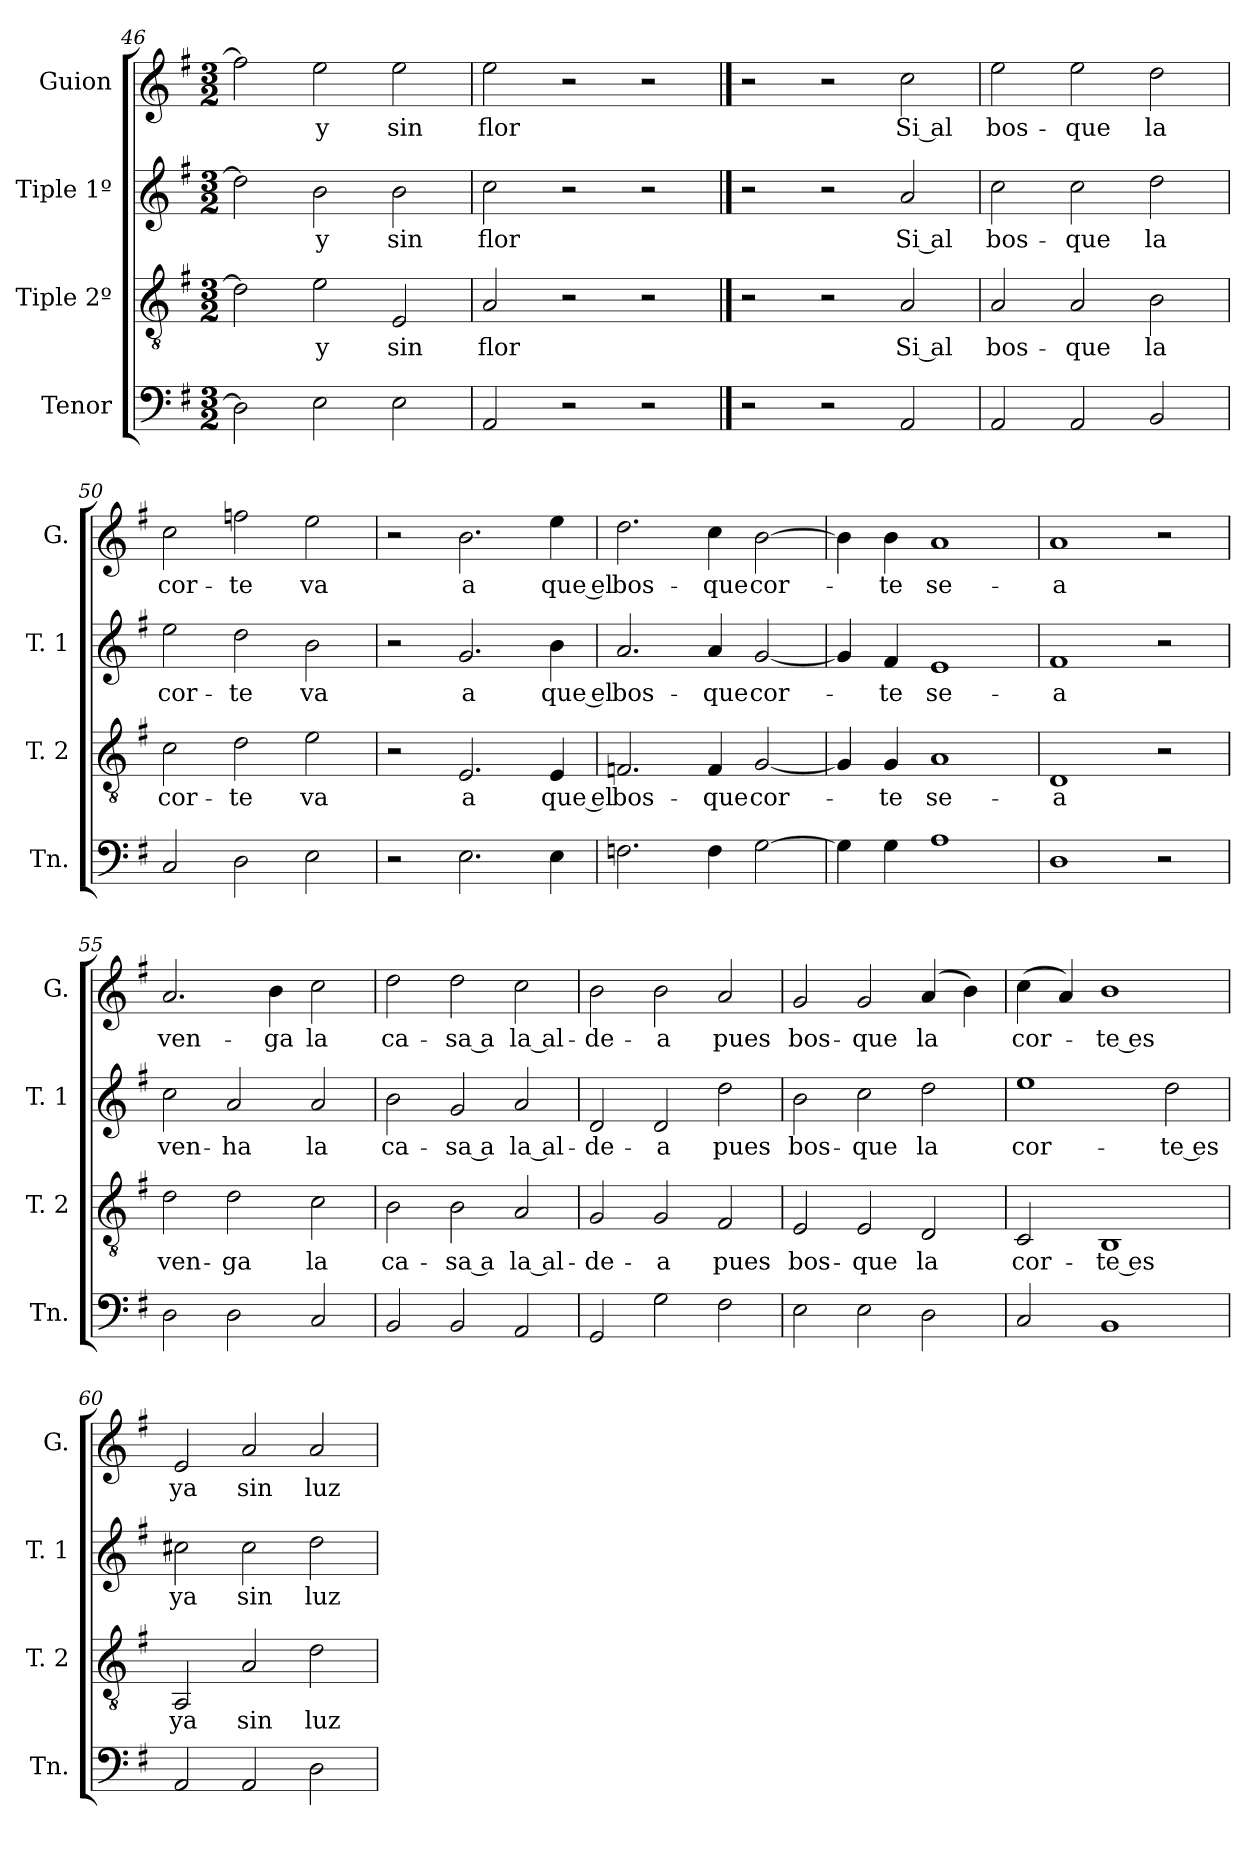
**kern	**kern	**text	**kern	**text	**kern	**text
*part4	*part3	*part3	*part2	*part2	*part1	*part1
*staff4	*staff3	*staff3	*staff2	*staff2	*staff1	*staff1
*I"Tenor	*I"Tiple 2º	*	*I"Tiple 1º	*	*I"Guion	*
*I'Tn.	*I'T. 2	*	*I'T. 1	*	*I'G.	*
*clefF4	*clefGv2	*	*clefG2	*	*clefG2	*
*k[f#]	*k[f#]	*	*k[f#]	*	*k[f#]	*
*M3/2	*M3/2	*	*M3/2	*	*M3/2	*
=46	=46	=46	=46	=46	=46	=46
2D]	2d]	.	2dd]	.	2ff]	.
2E	2e	y	2b	y	2ee	y
2E	2E	sin	2b	sin	2ee	sin
=47	=47	=47	=47	=47	=47	=47
2AA	2A	flor	2cc	flor	2ee	flor
2r	2r	.	2r	.	2r	.
2r	2r	.	2r	.	2r	.
!!LO:LB:g=z
==48	==48	==48	==48	==48	==48	==48
2r	2r	.	2r	.	2r	.
2r	2r	.	2r	.	2r	.
2AA	2A	Si al	2a	Si al	2cc	Si al
=49	=49	=49	=49	=49	=49	=49
2AA	2A	bos-	2cc	bos-	2ee	bos-
2AA	2A	-que	2cc	-que	2ee	-que
2BB	2B	la	2dd	la	2dd	la
=50	=50	=50	=50	=50	=50	=50
2C	2c	cor-	2ee	cor-	2cc	cor-
2D	2d	-te	2dd	-te	2ffn	-te
2E	2e	va	2b	va	2ee	va
=51	=51	=51	=51	=51	=51	=51
2r	2r	.	2r	.	2r	.
2.E	2.E	a	2.g	a	2.b	a
4E	4E	que el	4b	que el	4ee	que el
=52	=52	=52	=52	=52	=52	=52
2.Fn	2.Fn	bos-	2.a	bos-	2.dd	bos-
4F	4F	-que	4a	-que	4cc	-que
[2G	[2G	cor-	[2g	cor-	[2b	cor-
=53	=53	=53	=53	=53	=53	=53
4G]	4G]	.	4g]	.	4b]	.
4G	4G	-te	4f#	-te	4b	-te
1A	1A	se-	1e	se-	1a	se-
=54	=54	=54	=54	=54	=54	=54
1D	1D	-a	1f#	-a	1a	-a
2r	2r	.	2r	.	2r	.
=55	=55	=55	=55	=55	=55	=55
2D	2d	ven-	2cc	ven-	2.a	ven-
2D	2d	-ga	2a	-ha	.	.
.	.	.	.	.	4b	-ga
2C	2c	la	2a	la	2cc	la
=56	=56	=56	=56	=56	=56	=56
2BB	2B	ca-	2b	ca-	2dd	ca-
2BB	2B	-sa a	2g	-sa a	2dd	-sa a
2AA	2A	la al-	2a	la al-	2cc	la al-
=57	=57	=57	=57	=57	=57	=57
2GG	2G	-de-	2d	-de-	2b	-de-
2G	2G	-a	2d	-a	2b	-a
2F#	2F#	pues	2dd	pues	2a	pues
=58	=58	=58	=58	=58	=58	=58
2E	2E	bos-	2b	bos-	2g	bos-
2E	2E	-que	2cc	-que	2g	-que
2D	2D	la	2dd	la	(4a	la
.	.	.	.	.	4b)	.
=59	=59	=59	=59	=59	=59	=59
2C	2C	cor-	1ee	cor-	(4cc	cor-
.	.	.	.	.	4a)	.
1BB	1BB	-te es	.	.	1b	-te es
.	.	.	2dd	-te es	.	.
=60	=60	=60	=60	=60	=60	=60
2AA	2AA	ya	2cc#X	ya	2e	ya
2AA	2A	sin	2cc#	sin	2a	sin
2D	2d	luz	2dd	luz	2a	luz
=	=	=	=	=	=	=
*-	*-	*-	*-	*-	*-	*-
